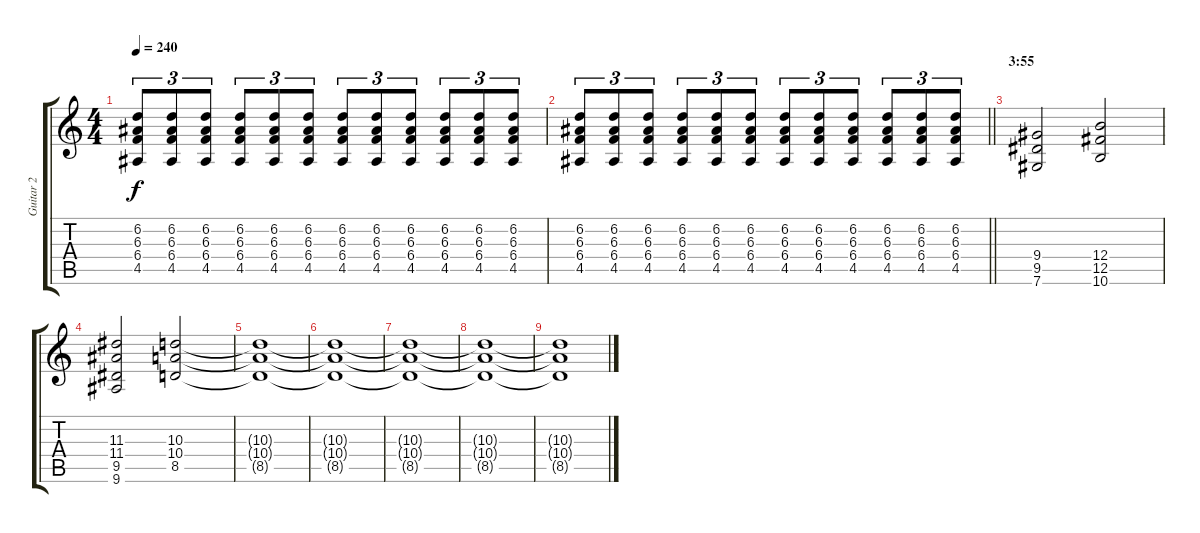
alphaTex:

\track ("Guitar 2" "Guitar 2") {instrument distortionguitar}
\staff {score tabs}
\tuning (Db4 Ab3 E3 B2 Gb2 Db2) {hide}
\ts (4 4)
\tempo 240
\clef g2
\ks c
(6.2 6.3 6.4 4.5).8{tu (3 2) dy f} (6.2 6.3 6.4 4.5).8{tu (3 2)} (6.2 6.3 6.4 4.5).8{tu (3 2)} (6.2 6.3 6.4 4.5).8{tu (3 2)} (6.2 6.3 6.4 4.5).8{tu (3 2)} (6.2 6.3 6.4 4.5).8{tu (3 2)} (6.2 6.3 6.4 4.5).8{tu (3 2)} (6.2 6.3 6.4 4.5).8{tu (3 2)} (6.2 6.3 6.4 4.5).8{tu (3 2)} (6.2 6.3 6.4 4.5).8{tu (3 2)} (6.2 6.3 6.4 4.5).8{tu (3 2)} (6.2 6.3 6.4 4.5).8{tu (3 2)} |
\barLineRight lightlight
(6.2 6.3 6.4 4.5).8{tu (3 2)} (6.2 6.3 6.4 4.5).8{tu (3 2)} (6.2 6.3 6.4 4.5).8{tu (3 2)} (6.2 6.3 6.4 4.5).8{tu (3 2)} (6.2 6.3 6.4 4.5).8{tu (3 2)} (6.2 6.3 6.4 4.5).8{tu (3 2)} (6.2 6.3 6.4 4.5).8{tu (3 2)} (6.2 6.3 6.4 4.5).8{tu (3 2)} (6.2 6.3 6.4 4.5).8{tu (3 2)} (6.2 6.3 6.4 4.5).8{tu (3 2)} (6.2 6.3 6.4 4.5).8{tu (3 2)} (6.2 6.3 6.4 4.5).8{tu (3 2)} |
\section ("" "3:55")
(9.4 9.5 7.6).2 (12.4 12.5 10.6).2 |
(11.3 11.4 9.5 9.6).2 (10.3 10.4 8.5).2 |
(10.3{t} 10.4{t} 8.5{t}).1 |
(10.3{t} 10.4{t} 8.5{t}).1 |
(10.3{t} 10.4{t} 8.5{t}).1 |
(10.3{t} 10.4{t} 8.5{t}).1 |
(10.3{t} 10.4{t} 8.5{t}).1
